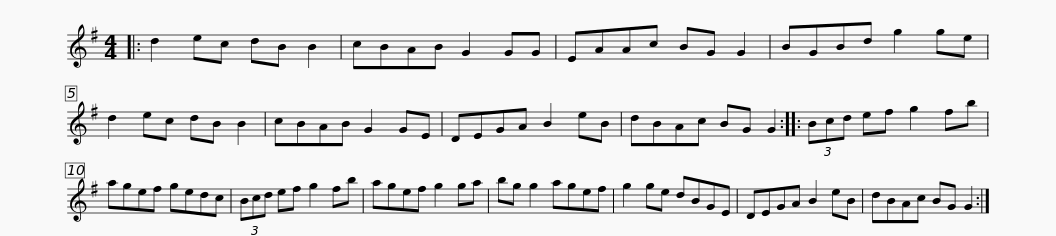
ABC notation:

X:1
L:1/8
M:4/4
I:linebreak $
K:G
V:1 treble
V:1
|: d2 ec dB B2 | cBAB G2 GG | EAAc BG G2 | BGBd g2 ge | d2 ec dB B2 | %5
 cBAB G2 GE |$ DEGA B2 eB | dBAc BG G2 :: (3Bcd ef g2 fb | agef gedc | %10
 (3Bcd ef g2 fb |$ agef g2 ga | bg g2 agef | g2 ge dBGE | DEGA B2 eB | %15
 dBAc BG G2 :| %16
